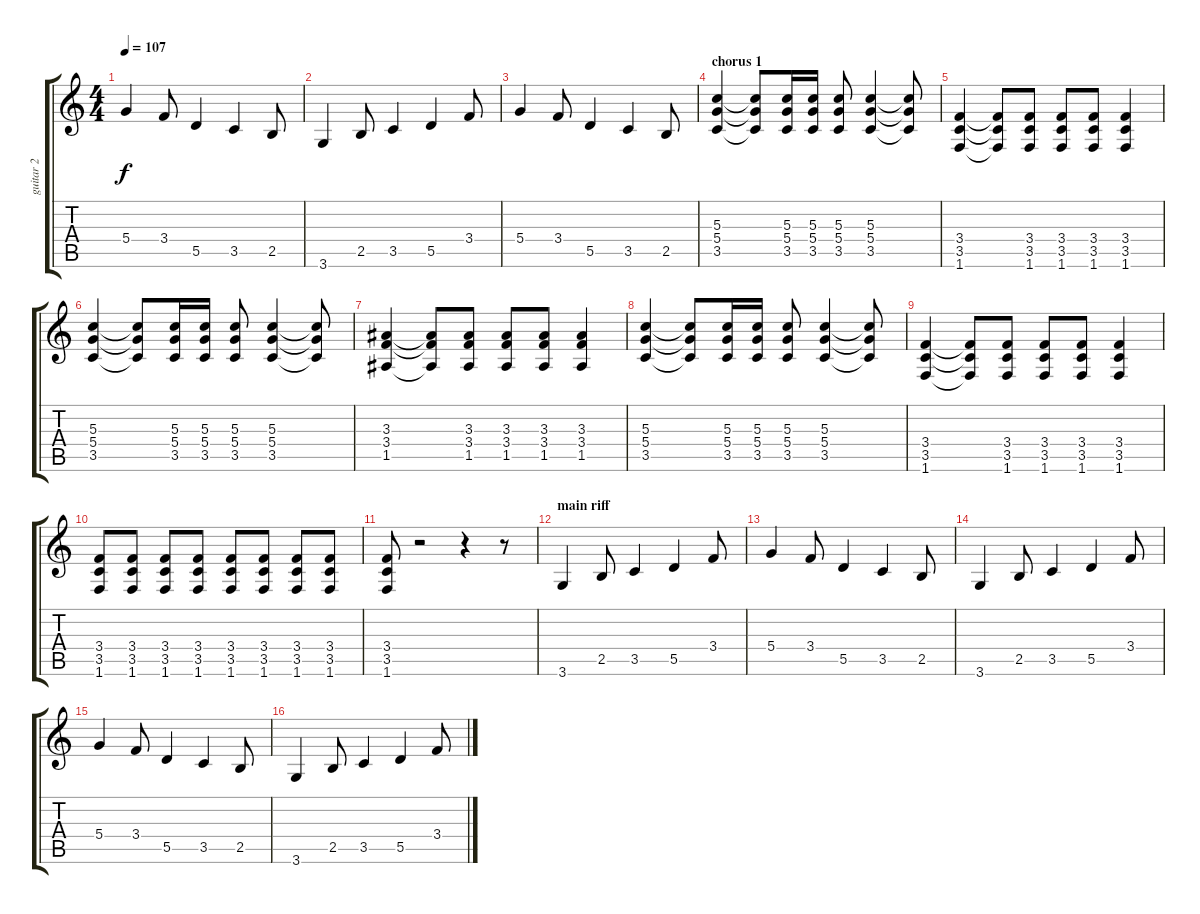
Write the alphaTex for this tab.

\track ("guitar 2" "guitar 2") {instrument distortionguitar}
\staff {score tabs}
\tuning (E4 B3 G3 D3 A2 E2) {hide}
\ts (4 4)
\tempo 107
\clef g2
\ks c
5.4.4{dy f} 3.4.8 5.5.4 3.5.4 2.5.8 |
3.6.4 2.5.8 3.5.4 5.5.4 3.4.8 |
5.4.4 3.4.8 5.5.4 3.5.4 2.5.8 |
\section ("" "chorus 1")
(5.3 5.4 3.5).4 (5.3{t} 5.4{t} 3.5{t}).8 (5.3 5.4 3.5).16 (5.3 5.4 3.5).16 (5.3 5.4 3.5).8 (5.3 5.4 3.5).4 (5.3{t} 5.4{t} 3.5{t}).8 |
(3.4 3.5 1.6).4 (3.4{t} 3.5{t} 1.6{t}).8 (3.4 3.5 1.6).8 (3.4 3.5 1.6).8 (3.4 3.5 1.6).8 (3.4 3.5 1.6).4 |
(5.3 5.4 3.5).4 (5.3{t} 5.4{t} 3.5{t}).8 (5.3 5.4 3.5).16 (5.3 5.4 3.5).16 (5.3 5.4 3.5).8 (5.3 5.4 3.5).4 (5.3{t} 5.4{t} 3.5{t}).8 |
(3.3 3.4 1.5).4 (3.3{t} 3.4{t} 1.5{t}).8 (3.3 3.4 1.5).8 (3.3 3.4 1.5).8 (3.3 3.4 1.5).8 (3.3 3.4 1.5).4 |
(5.3 5.4 3.5).4 (5.3{t} 5.4{t} 3.5{t}).8 (5.3 5.4 3.5).16 (5.3 5.4 3.5).16 (5.3 5.4 3.5).8 (5.3 5.4 3.5).4 (5.3{t} 5.4{t} 3.5{t}).8 |
(3.4 3.5 1.6).4 (3.4{t} 3.5{t} 1.6{t}).8 (3.4 3.5 1.6).8 (3.4 3.5 1.6).8 (3.4 3.5 1.6).8 (3.4 3.5 1.6).4 |
(3.4 3.5 1.6).8 (3.4 3.5 1.6).8 (3.4 3.5 1.6).8 (3.4 3.5 1.6).8 (3.4 3.5 1.6).8 (3.4 3.5 1.6).8 (3.4 3.5 1.6).8 (3.4 3.5 1.6).8 |
(3.4 3.5 1.6).8 r.2 r.4 r.8 |
\section ("" "main riff")
3.6.4 2.5.8 3.5.4 5.5.4 3.4.8 |
5.4.4 3.4.8 5.5.4 3.5.4 2.5.8 |
3.6.4 2.5.8 3.5.4 5.5.4 3.4.8 |
5.4.4 3.4.8 5.5.4 3.5.4 2.5.8 |
3.6.4 2.5.8 3.5.4 5.5.4 3.4.8
